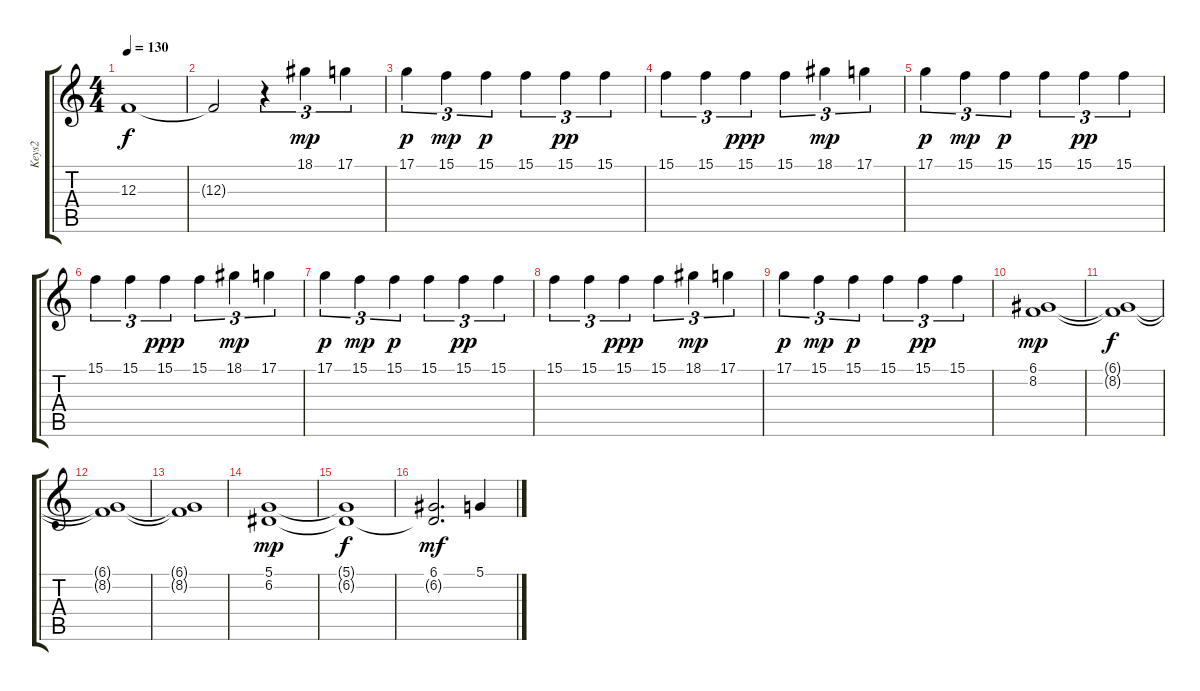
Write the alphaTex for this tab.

\track ("Keys2" "Keys2") {instrument pad4choir}
\staff {score tabs}
\tuning (D4 A3 F3 C3 G2 C2) {hide}
\ts (4 4)
\tempo 130
\clef g2
\ks c
12.3{t}.1{dy f} |
12.3{t}.2 r.4{tu (3 2)} 18.1.4{tu (3 2) dy mp} 17.1.4{tu (3 2)} |
17.1.4{tu (3 2) dy p} 15.1.4{tu (3 2) dy mp} 15.1.4{tu (3 2) dy p} 15.1.4{tu (3 2)} 15.1.4{tu (3 2) dy pp} 15.1.4{tu (3 2)} |
15.1.4{tu (3 2)} 15.1.4{tu (3 2)} 15.1.4{tu (3 2) dy ppp} 15.1.4{tu (3 2)} 18.1.4{tu (3 2) dy mp} 17.1.4{tu (3 2)} |
17.1.4{tu (3 2) dy p} 15.1.4{tu (3 2) dy mp} 15.1.4{tu (3 2) dy p} 15.1.4{tu (3 2)} 15.1.4{tu (3 2) dy pp} 15.1.4{tu (3 2)} |
15.1.4{tu (3 2)} 15.1.4{tu (3 2)} 15.1.4{tu (3 2) dy ppp} 15.1.4{tu (3 2)} 18.1.4{tu (3 2) dy mp} 17.1.4{tu (3 2)} |
17.1.4{tu (3 2) dy p} 15.1.4{tu (3 2) dy mp} 15.1.4{tu (3 2) dy p} 15.1.4{tu (3 2)} 15.1.4{tu (3 2) dy pp} 15.1.4{tu (3 2)} |
15.1.4{tu (3 2)} 15.1.4{tu (3 2)} 15.1.4{tu (3 2) dy ppp} 15.1.4{tu (3 2)} 18.1.4{tu (3 2) dy mp} 17.1.4{tu (3 2)} |
17.1.4{tu (3 2) dy p} 15.1.4{tu (3 2) dy mp} 15.1.4{tu (3 2) dy p} 15.1.4{tu (3 2)} 15.1.4{tu (3 2) dy pp} 15.1.4{tu (3 2)} |
(6.1 8.2).1{dy mp} |
(6.1{t} 8.2{t}).1{dy f} |
(6.1{t} 8.2{t}).1 |
(6.1{t} 8.2{t}).1 |
(5.1 6.2).1{dy mp} |
(5.1{t} 6.2{t}).1{dy f} |
(6.1 6.2{t}).2{d dy mf} 5.1.4
